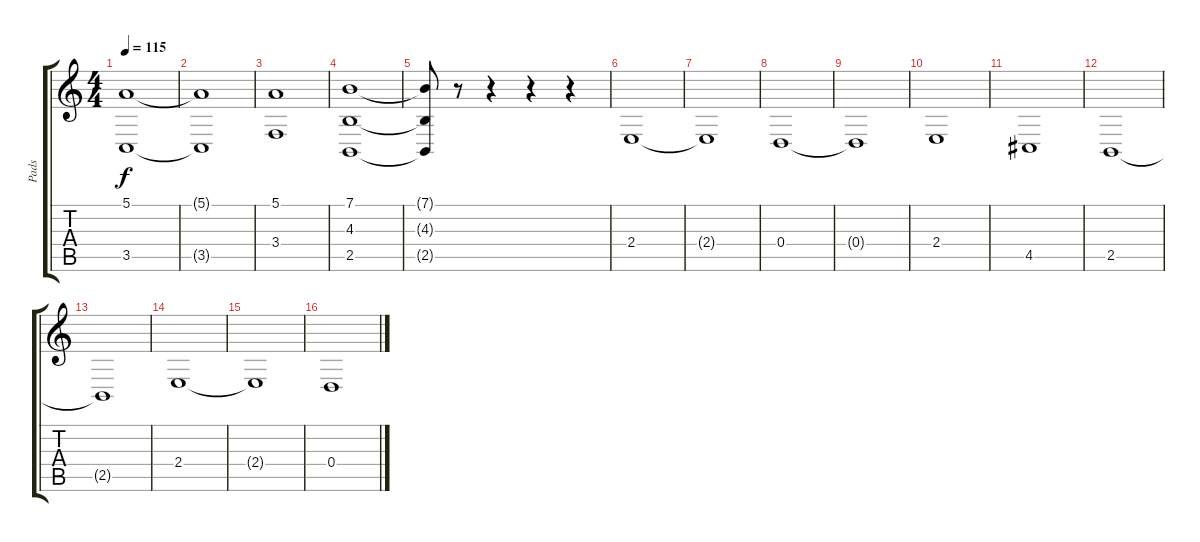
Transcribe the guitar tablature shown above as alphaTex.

\track ("Pads" "Pads") {instrument pad2warm}
\staff {score tabs}
\tuning (E4 B3 G3 D3 A2 E2) {hide}
\ts (4 4)
\tempo 115
\clef g2
\ks c
(5.1 3.5).1{dy f} |
(5.1{t} 3.5{t}).1 |
(5.1 3.4).1 |
(7.1 4.3 2.5).1 |
(7.1{t} 4.3{t} 2.5{t}).8 r.8 r.4 r.4 r.4 |
2.4.1 |
2.4{t}.1 |
0.4.1 |
0.4{t}.1 |
2.4.1 |
4.5.1 |
2.5.1 |
2.5{t}.1 |
2.4.1 |
2.4{t}.1 |
0.4.1
